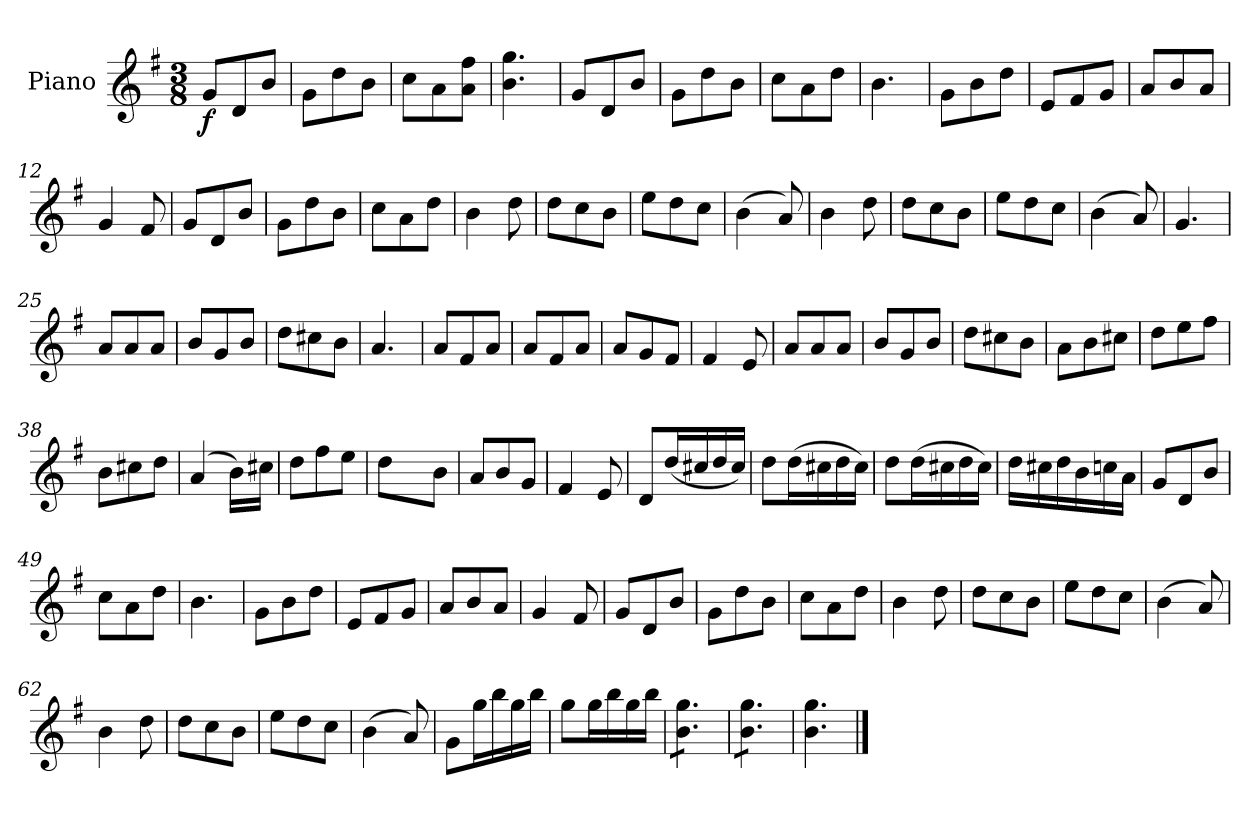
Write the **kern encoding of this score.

**kern	**dynam
*part1	*part1
*staff1	*staff1
*I"Piano	*
*I'Pno.	*
*clefG2	*
*k[f#]	*
*M3/8	*
=1	=1
!	!LO:DY:b
8g/L	f
8d/	.
8b/J	.
=2	=2
8g\L	.
8dd\	.
8b\J	.
=3	=3
8cc\L	.
8a\	.
8a\ 8ff#\J	.
=4	=4
4.b\ 4.gg\	.
=5	=5
8g/L	.
8d/	.
8b/J	.
=6	=6
8g\L	.
8dd\	.
8b\J	.
=7	=7
8cc\L	.
8a\	.
8dd\J	.
=8	=8
4.b\	.
=9	=9
8g\L	.
8b\	.
8dd\J	.
=10	=10
8e/L	.
8f#/	.
8g/J	.
=11	=11
8a/L	.
8b/	.
8a/J	.
=12	=12
4g/	.
8f#/	.
=13	=13
8g/L	.
8d/	.
8b/J	.
!!LO:LB:g=z
=14	=14
8g\L	.
8dd\	.
8b\J	.
=15	=15
8cc\L	.
8a\	.
8dd\J	.
!!LO:LB:g=z
=16	=16
4b\	.
8dd\	.
=17	=17
8dd\L	.
8cc\	.
8b\J	.
=18	=18
8ee\L	.
8dd\	.
8cc\J	.
=19	=19
(>4b\	.
8a/)	.
=20	=20
4b\	.
8dd\	.
=21	=21
8dd\L	.
8cc\	.
8b\J	.
=22	=22
8ee\L	.
8dd\	.
8cc\J	.
=23	=23
(>4b\	.
8a/)	.
=24	=24
4.g/	.
=25	=25
8a/L	.
8a/	.
8a/J	.
=26	=26
8b/L	.
8g/	.
8b/J	.
=27	=27
8dd\L	.
8cc#X\	.
8b\J	.
=28	=28
4.a/	.
=29	=29
8a/L	.
8f#/	.
8a/J	.
!!LO:LB:g=z
=30	=30
8a/L	.
8f#/	.
8a/J	.
!!LO:LB:g=z
=31	=31
8a/L	.
8g/	.
8f#/J	.
=32	=32
4f#/	.
8e/	.
=33	=33
8a/L	.
8a/	.
8a/J	.
=34	=34
8b/L	.
8g/	.
8b/J	.
=35	=35
8dd\L	.
8cc#X\	.
8b\J	.
=36	=36
8a\L	.
8b\	.
8cc#X\J	.
=37	=37
8dd\L	.
8ee\	.
8ff#\J	.
=38	=38
8b\L	.
8cc#X\	.
8dd\J	.
=39	=39
(>4a/	.
16b\LL)	.
16cc#X\JJ	.
=40	=40
8dd\L	.
8ff#\	.
8ee\J	.
=41	=41
8dd\L	.
8cc#X\yy	.
8b\J	.
=42	=42
8a/L	.
8b/	.
8g/J	.
!!LO:LB:g=z
=43	=43
4f#/	.
8e/	.
!!LO:LB:g=z
=44	=44
8d/L	.
(<16dd/L	.
16cc#X/	.
16dd/	.
16cc#/JJ)	.
=45	=45
8dd\L	.
(>16dd\L	.
16cc#X\	.
16dd\	.
16cc#\JJ)	.
=46	=46
8dd\L	.
(>16dd\L	.
16cc#X\	.
16dd\	.
16cc#\JJ)	.
=47	=47
16dd\LL	.
16cc#X\	.
16dd\	.
16b\	.
16ccn\	.
16a\JJ	.
=48	=48
8g/L	.
8d/	.
8b/J	.
=49	=49
8cc\L	.
8a\	.
8dd\J	.
=50	=50
4.b\	.
=51	=51
8g\L	.
8b\	.
8dd\J	.
=52	=52
8e/L	.
8f#/	.
8g/J	.
=53	=53
8a/L	.
8b/	.
8a/J	.
=54	=54
4g/	.
8f#/	.
!!LO:LB:g=z
=55	=55
8g/L	.
8d/	.
8b/J	.
=56	=56
8g\L	.
8dd\	.
8b\J	.
=57	=57
8cc\L	.
8a\	.
8dd\J	.
=58	=58
4b\	.
8dd\	.
=59	=59
8dd\L	.
8cc\	.
8b\J	.
=60	=60
8ee\L	.
8dd\	.
8cc\J	.
=61	=61
(>4b\	.
8a/)	.
=62	=62
4b\	.
8dd\	.
=63	=63
8dd\L	.
8cc\	.
8b\J	.
=64	=64
8ee\L	.
8dd\	.
8cc\J	.
=65	=65
(>4b\	.
8a/)	.
=66	=66
8g\L	.
16gg\L	.
16bb\	.
16gg\	.
16bb\JJ	.
!!LO:LB:g=z
=67	=67
8gg\L	.
16gg\L	.
16bb\	.
16gg\	.
16bb\JJ	.
=68	=68
*tremolo	*
8b\ 8gg\L	.
8b\ 8gg\	.
8b\ 8gg\J	.
!!LO:LB:g=z
=69	=69
8b\ 8gg\L	.
8b\ 8gg\	.
8b\ 8gg\J	.
*Xtremolo	*
=70	=70
4.b\ 4.gg\	.
==	==
*-	*-
